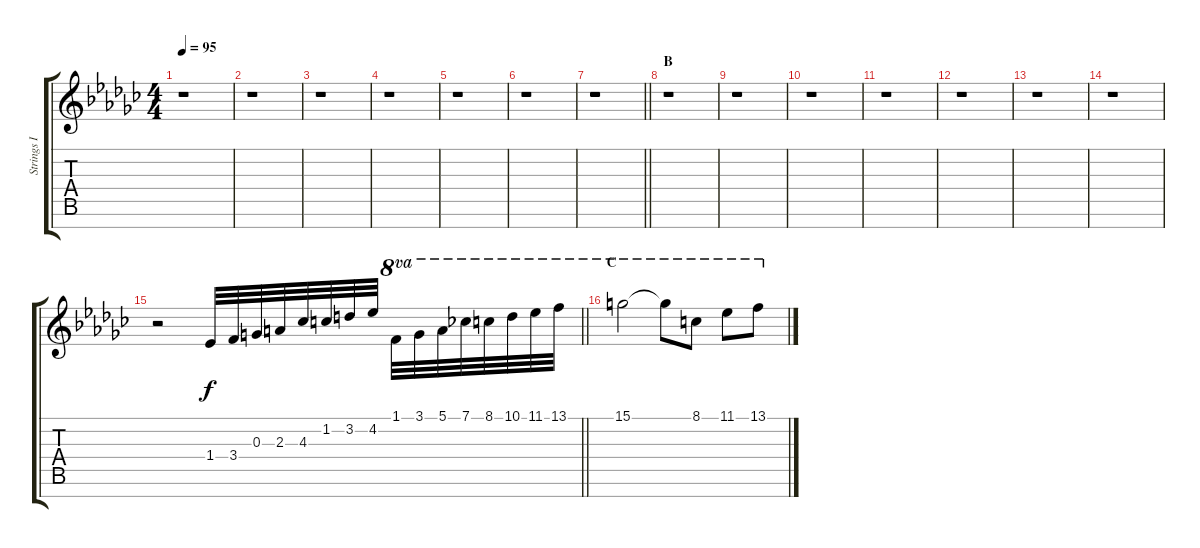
\track ("Strings I" "Strings I") {instrument stringensemble1}
\staff {score tabs}
\tuning (E5 B4 G4 D4 A3 E3 B2) {hide}
\ts (4 4)
\tempo 95
\clef g2
\ks gb
r.1{dy f} |
r.1 |
r.1 |
r.1 |
r.1 |
r.1 |
\barLineRight lightlight
r.1 |
\section ("" "B")
r.1 |
r.1 |
r.1 |
r.1 |
r.1 |
r.1 |
r.1 |
\barLineRight lightlight
r.2 1.4.32 3.4.32 0.3.32 2.3.32 4.3.32 1.2.32 3.2.32 4.2.32 1.1.32{ot 8va} 3.1.32{ot 8va} 5.1.32{ot 8va} 7.1.32{ot 8va} 8.1.32{ot 8va} 10.1.32{ot 8va} 11.1.32{ot 8va} 13.1.32{ot 8va} |
\section ("" "C")
15.1.2{ot 8va} 15.1{t}.8{ot 8va} 8.1.8{ot 8va} 11.1.8{ot 8va} 13.1.8{ot 8va}
